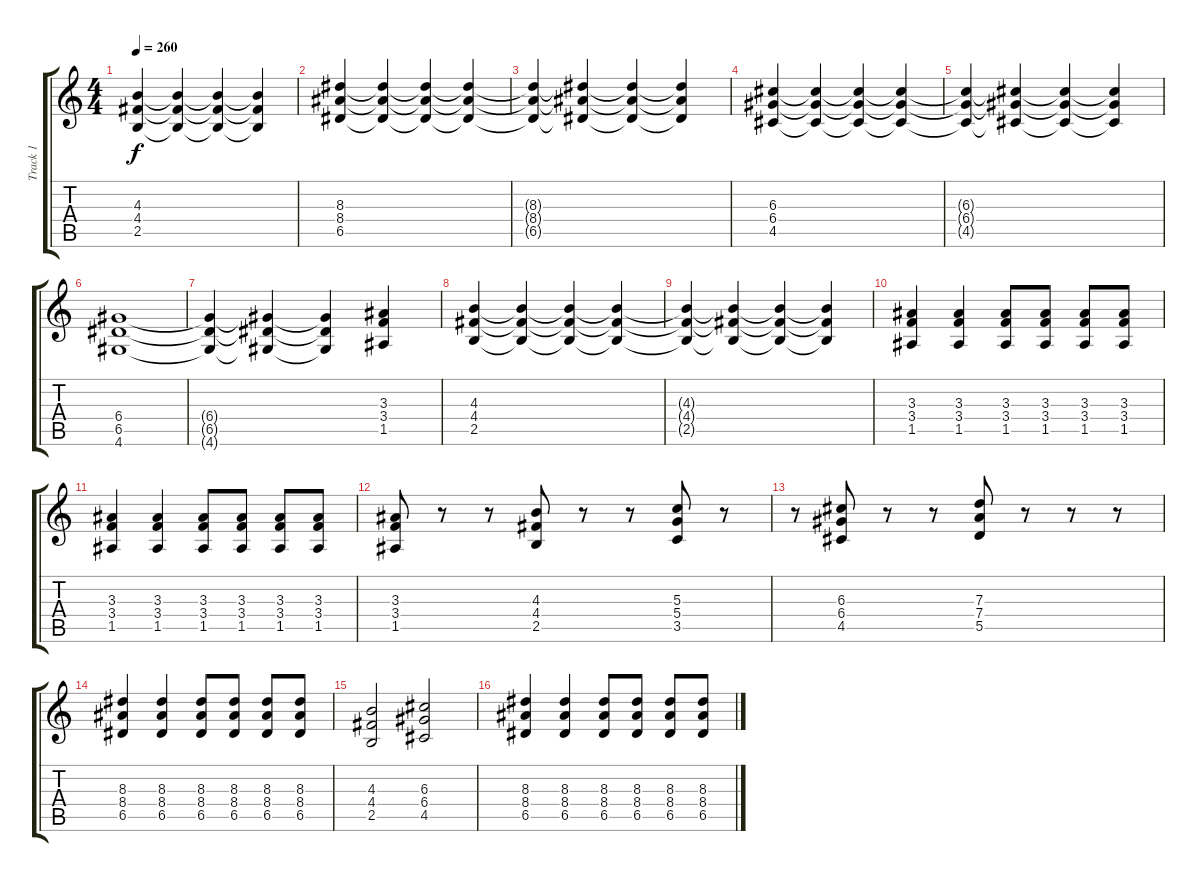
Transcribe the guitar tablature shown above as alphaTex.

\track ("Track 1" "Track 1") {instrument overdrivenguitar}
\staff {score tabs}
\tuning (E4 B3 G3 D3 A2 E2) {hide}
\ts (4 4)
\tempo 260
\clef g2
\ks c
(4.3{t} 4.4{t} 2.5{t}).4{dy f} (4.3{t} 4.4{t} 2.5{t}).4 (4.3{t} 4.4{t} 2.5{t}).4 (4.3{t} 4.4{t} 2.5{t}).4 |
(8.3 8.4 6.5).4 (8.3{t} 8.4{t} 6.5{t}).4 (8.3{t} 8.4{t} 6.5{t}).4 (8.3{t} 8.4{t} 6.5{t}).4 |
(8.3{t} 8.4{t} 6.5{t}).4 (8.3{t} 8.4{t} 6.5{t}).4 (8.3{t} 8.4{t} 6.5{t}).4 (8.3{t} 8.4{t} 6.5{t}).4 |
(6.3 6.4 4.5).4 (6.3{t} 6.4{t} 4.5{t}).4 (6.3{t} 6.4{t} 4.5{t}).4 (6.3{t} 6.4{t} 4.5{t}).4 |
(6.3{t} 6.4{t} 4.5{t}).4 (6.3{t} 6.4{t} 4.5{t}).4 (6.3{t} 6.4{t} 4.5{t}).4 (6.3{t} 6.4{t} 4.5{t}).4 |
(6.4 6.5 4.6).1 |
(6.4{t} 6.5{t} 4.6{t}).4 (6.4{t} 6.5{t} 4.6{t}).4 (6.4{t} 6.5{t} 4.6{t}).4 (3.3 3.4 1.5).4 |
(4.3 4.4 2.5).4 (4.3{t} 4.4{t} 2.5{t}).4 (4.3{t} 4.4{t} 2.5{t}).4 (4.3{t} 4.4{t} 2.5{t}).4 |
(4.3{t} 4.4{t} 2.5{t}).4 (4.3{t} 4.4{t} 2.5{t}).4 (4.3{t} 4.4{t} 2.5{t}).4 (4.3{t} 4.4{t} 2.5{t}).4 |
(3.3 3.4 1.5).4 (3.3 3.4 1.5).4 (3.3 3.4 1.5).8 (3.3 3.4 1.5).8 (3.3 3.4 1.5).8 (3.3 3.4 1.5).8 |
(3.3 3.4 1.5).4 (3.3 3.4 1.5).4 (3.3 3.4 1.5).8 (3.3 3.4 1.5).8 (3.3 3.4 1.5).8 (3.3 3.4 1.5).8 |
(3.3 3.4 1.5).8 r.8 r.8 (4.3 4.4 2.5).8 r.8 r.8 (5.3 5.4 3.5).8 r.8 |
r.8 (6.3 6.4 4.5).8 r.8 r.8 (7.3 7.4 5.5).8 r.8 r.8 r.8 |
(8.3 8.4 6.5).4 (8.3 8.4 6.5).4 (8.3 8.4 6.5).8 (8.3 8.4 6.5).8 (8.3 8.4 6.5).8 (8.3 8.4 6.5).8 |
(4.3 4.4 2.5).2 (6.3 6.4 4.5).2 |
(8.3 8.4 6.5).4 (8.3 8.4 6.5).4 (8.3 8.4 6.5).8 (8.3 8.4 6.5).8 (8.3 8.4 6.5).8 (8.3 8.4 6.5).8
